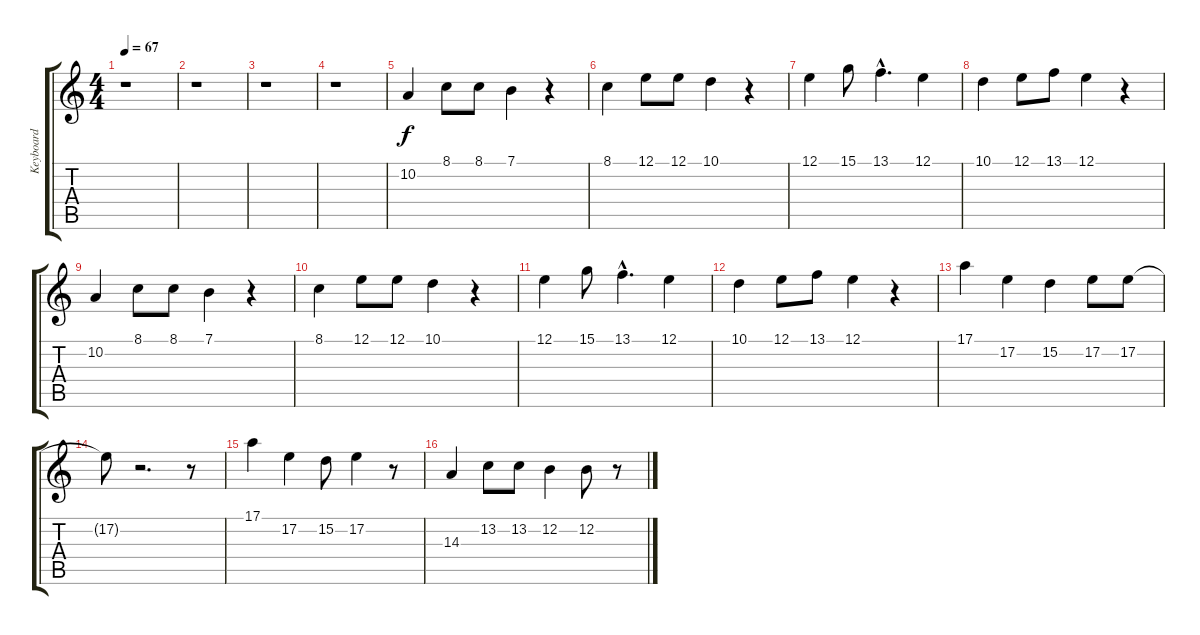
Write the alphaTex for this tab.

\track ("Keyboard" "Keyboard") {instrument stringensemble1}
\staff {score tabs}
\tuning (E4 B3 G3 D3 A2 E2) {hide}
\ts (4 4)
\tempo 67
\clef g2
\ks c
r.1{dy f instrument stringensemble1} |
r.1 |
r.1 |
r.1 |
10.2.4 8.1.8 8.1.8 7.1.4 r.4 |
8.1.4 12.1.8 12.1.8 10.1.4 r.4 |
12.1.4 15.1.8 13.1{hac}.4{d} 12.1.4 |
10.1.4 12.1.8 13.1.8 12.1.4 r.4 |
10.2.4 8.1.8 8.1.8 7.1.4 r.4 |
8.1.4 12.1.8 12.1.8 10.1.4 r.4 |
12.1.4 15.1.8 13.1{hac}.4{d} 12.1.4 |
10.1.4 12.1.8 13.1.8 12.1.4 r.4 |
17.1.4 17.2.4 15.2.4 17.2.8 17.2.8 |
17.2{t}.8 r.2{d} r.8 |
17.1.4 17.2.4 15.2.8 17.2.4 r.8 |
14.3.4 13.2.8 13.2.8 12.2.4 12.2.8 r.8
